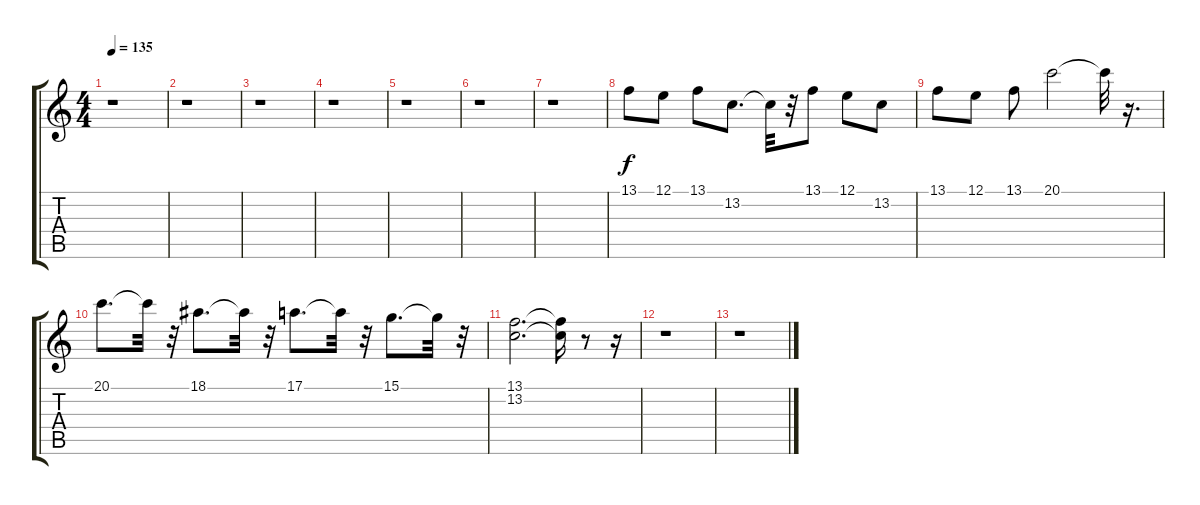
\track "" {instrument harmonica}
\staff {score tabs}
\tuning (E4 B3 G3 D3 A2 E2) {hide}
\ts (4 4)
\tempo 135
\clef g2
\ks c
r.1{dy f} |
r.1 |
r.1 |
r.1 |
r.1 |
r.1 |
r.1 |
13.1.8 12.1.8 13.1.8 13.2.8{d} 13.2{t}.32 r.32 13.1.8 12.1.8 13.2.8 |
13.1.8 12.1.8 13.1.8 20.1.2 20.1{t}.32 r.16{d} |
20.1.8{d} 20.1{t}.32 r.32 18.1.8{d} 18.1{t}.32 r.32 17.1.8{d} 17.1{t}.32 r.32 15.1.8{d} 15.1{t}.32 r.32 |
(13.1 13.2).2{d} (13.1{t} 13.2{t}).16 r.8 r.16 |
r.1 |
r.1
